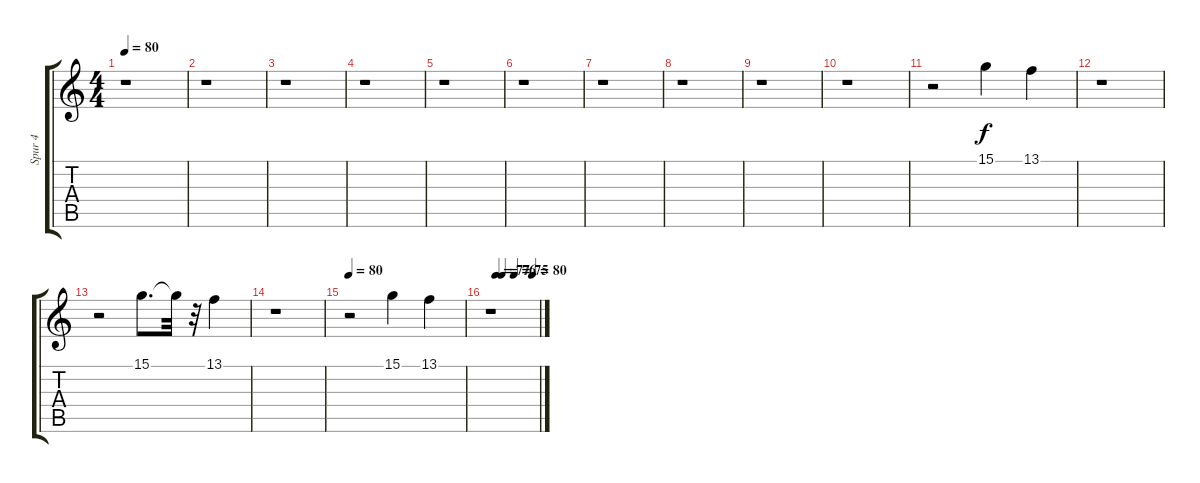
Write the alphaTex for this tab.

\track ("Spur 4" "Spur 4") {instrument harmonica}
\staff {score tabs}
\tuning (E4 B3 G3 D3 A2 E2) {hide}
\ts (4 4)
\tempo 80
\clef g2
\ks c
r.1{dy f} |
r.1 |
r.1 |
r.1 |
r.1 |
r.1 |
r.1 |
r.1 |
r.1 |
r.1 |
r.2 15.1.4 13.1.4 |
r.1 |
r.2 15.1.8{d} 15.1{t}.32 r.32 13.1.4 |
r.1 |
\tempo 80
r.2 15.1.4 13.1.4 |
\tempo (77 0.125)
\tempo (76 0.25)
\tempo (75 0.5)
\tempo (80 0.875)
r.1
